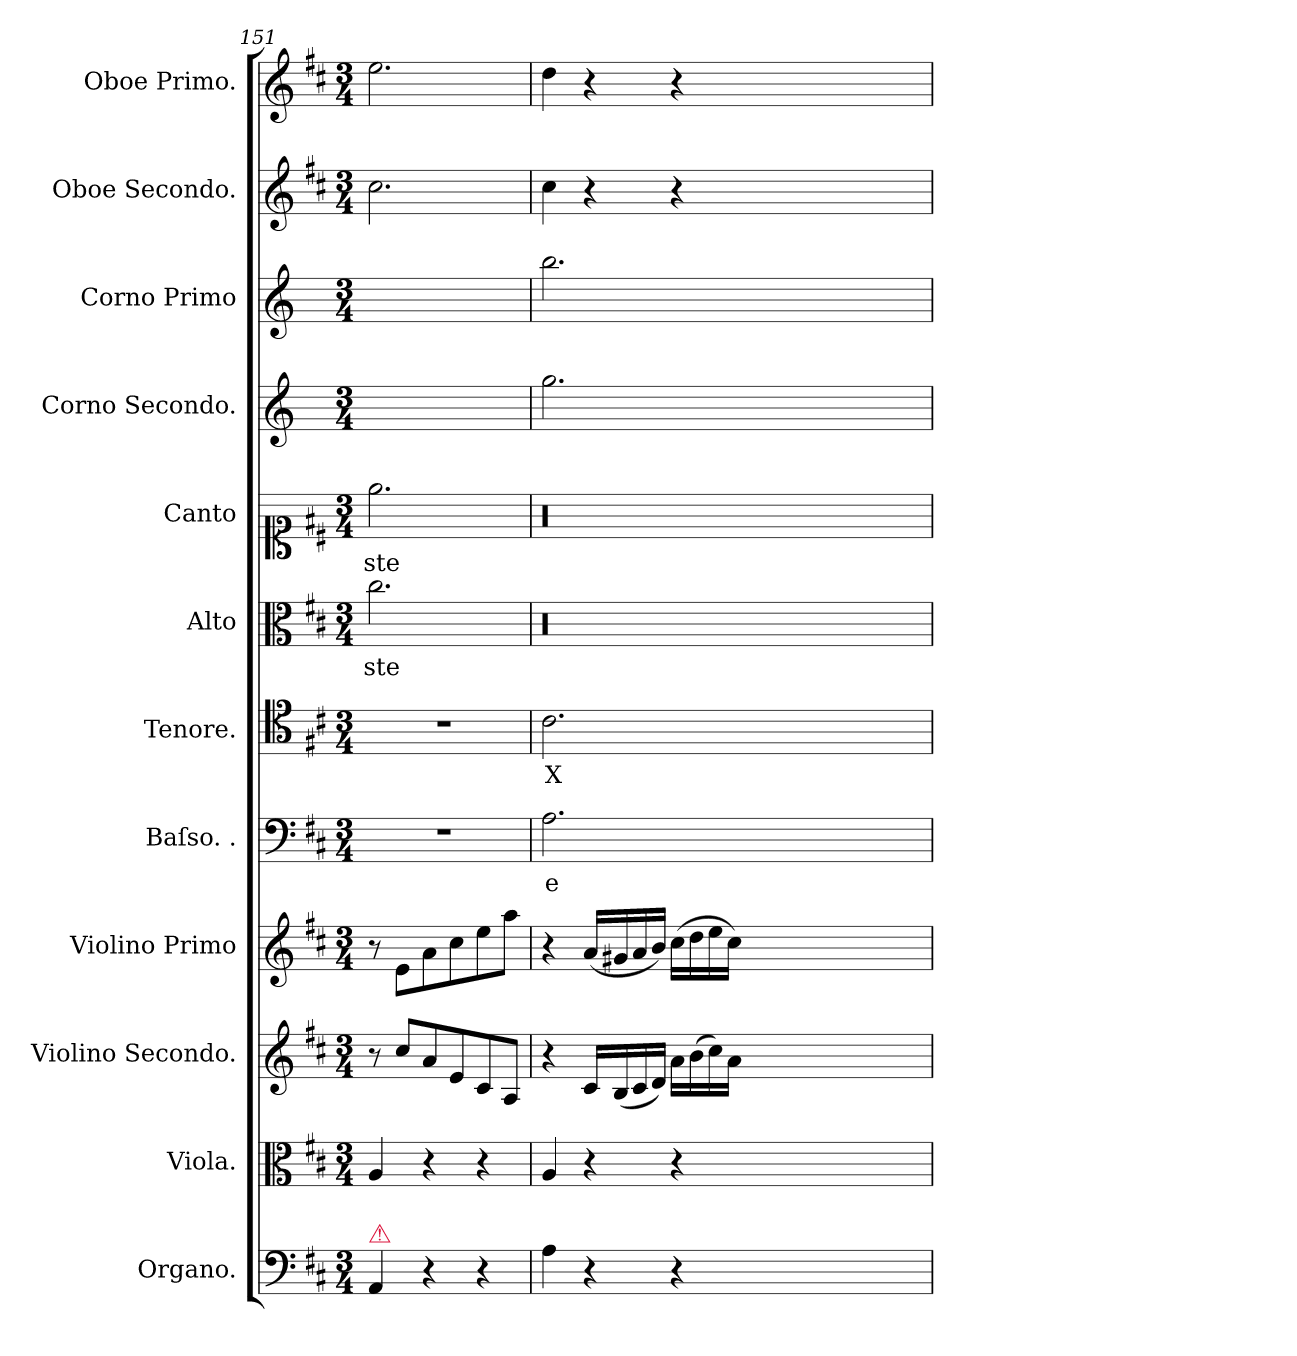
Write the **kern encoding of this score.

**kern	**kern	**kern	**kern	**kern	**text	**kern	**text	**kern	**text	**kern	**text	**kern	**kern	**kern	**kern
*part12	*part11	*part10	*part9	*part8	*part8	*part7	*part7	*part6	*part6	*part5	*part5	*part4	*part3	*part2	*part1
*staff12	*staff11	*staff10	*staff9	*staff8	*staff8	*staff7	*staff7	*staff6	*staff6	*staff5	*staff5	*staff4	*staff3	*staff2	*staff1
*I"Organo.	*I"Viola.	*I"Violino Secondo.	*I"Violino Primo	*I"Baſso. .	*	*I"Tenore.	*	*I"Alto	*	*I"Canto	*	*I"Corno Secondo.	*I"Corno Primo	*I"Oboe Secondo.	*I"Oboe Primo.
*I'org	*I'vla	*I'vl 2	*I'vl 1	*I'B	*	*I'T	*	*I'A	*	*	*	*I'cor 2	*I'cor 1	*I'ob 2	*I'ob 1
*clefF4	*clefC3	*clefG2	*clefG2	*clefF4	*	*clefC4	*	*clefC3	*	*clefC1	*	*clefG2	*clefG2	*clefG2	*clefG2
*	*	*	*	*	*	*	*	*	*	*	*	*ITrd6c10	*ITrd6c10	*	*
*k[f#c#]	*k[f#c#]	*k[f#c#]	*k[f#c#]	*k[f#c#]	*	*k[f#c#]	*	*k[f#c#]	*	*k[f#c#]	*	*k[f#c#]	*k[f#c#]	*k[f#c#]	*k[f#c#]
*M3/4	*M3/4	*M3/4	*M3/4	*M3/4	*	*M3/4	*	*M3/4	*	*M3/4	*	*M3/4	*M3/4	*M3/4	*M3/4
=151	=151	=151	=151	=151	=151	=151	=151	=151	=151	=151	=151	=151	=151	=151	=151
!LO:TX:a:color=crimson:t=⚠	!	!	!	!	!	!	!	!	!	!	!	!	!	!	!
!	!	!	!	!	!	!	!	!	!LO:LY:i	!	!LO:LY:i	!	!	!	!
4AA/	4A/	8r	8r	2.r	.	2.r	.	2.cc#\	-ste	2.ee\	-ste	2.ryy	2.ryy	2.cc#\	2.ee\
.	.	8cc#/L	8e\L	.	.	.	.	.	.	.	.	.	.	.	.
4r	4r	8a/	8a\	.	.	.	.	.	.	.	.	.	.	.	.
.	.	8e/	8cc#\	.	.	.	.	.	.	.	.	.	.	.	.
4r	4r	8c#/	8ee\	.	.	.	.	.	.	.	.	.	.	.	.
.	.	8A/J	8aa\J	.	.	.	.	.	.	.	.	.	.	.	.
=152	=152	=152	=152	=152	=152	=152	=152	=152	=152	=152	=152	=152	=152	=152	=152
!	!	!	!	!	!	!	!	!LO:N:vis=00	!	!LO:N:vis=00	!	!	!	!	!
4A\	4A/	4r	4r	2.A\	e-	2.c#\	X-	0.r	.	0.r	.	2.a\	2.cc#\	4cc#\	4dd\
4r	4r	16c#/LL	(<16a/LL	.	.	.	.	.	.	.	.	.	.	4r	4r
.	.	(<16B/	16g#X/	.	.	.	.	.	.	.	.	.	.	.	.
.	.	16c#/	16a/	.	.	.	.	.	.	.	.	.	.	.	.
.	.	16d/JJ)	16b/JJ)	.	.	.	.	.	.	.	.	.	.	.	.
4r	4r	16a\LL	(>16cc#\LL	.	.	.	.	.	.	.	.	.	.	4r	4r
.	.	(>16b\	16dd\	.	.	.	.	.	.	.	.	.	.	.	.
.	.	16cc#\)	16ee\	.	.	.	.	.	.	.	.	.	.	.	.
.	.	16a\JJ	16cc#\JJ)	.	.	.	.	.	.	.	.	.	.	.	.
0ryy	0ryy	0ryy	0ryy	0ryy	.	0ryy	.	.	.	.	.	0ryy	0ryy	0ryy	0ryy
4ryy	4ryy	4ryy	4ryy	4ryy	.	4ryy	.	.	.	.	.	4ryy	4ryy	4ryy	4ryy
=	=	=	=	=	=	=	=	=	=	=	=	=	=	=	=
*-	*-	*-	*-	*-	*-	*-	*-	*-	*-	*-	*-	*-	*-	*-	*-
